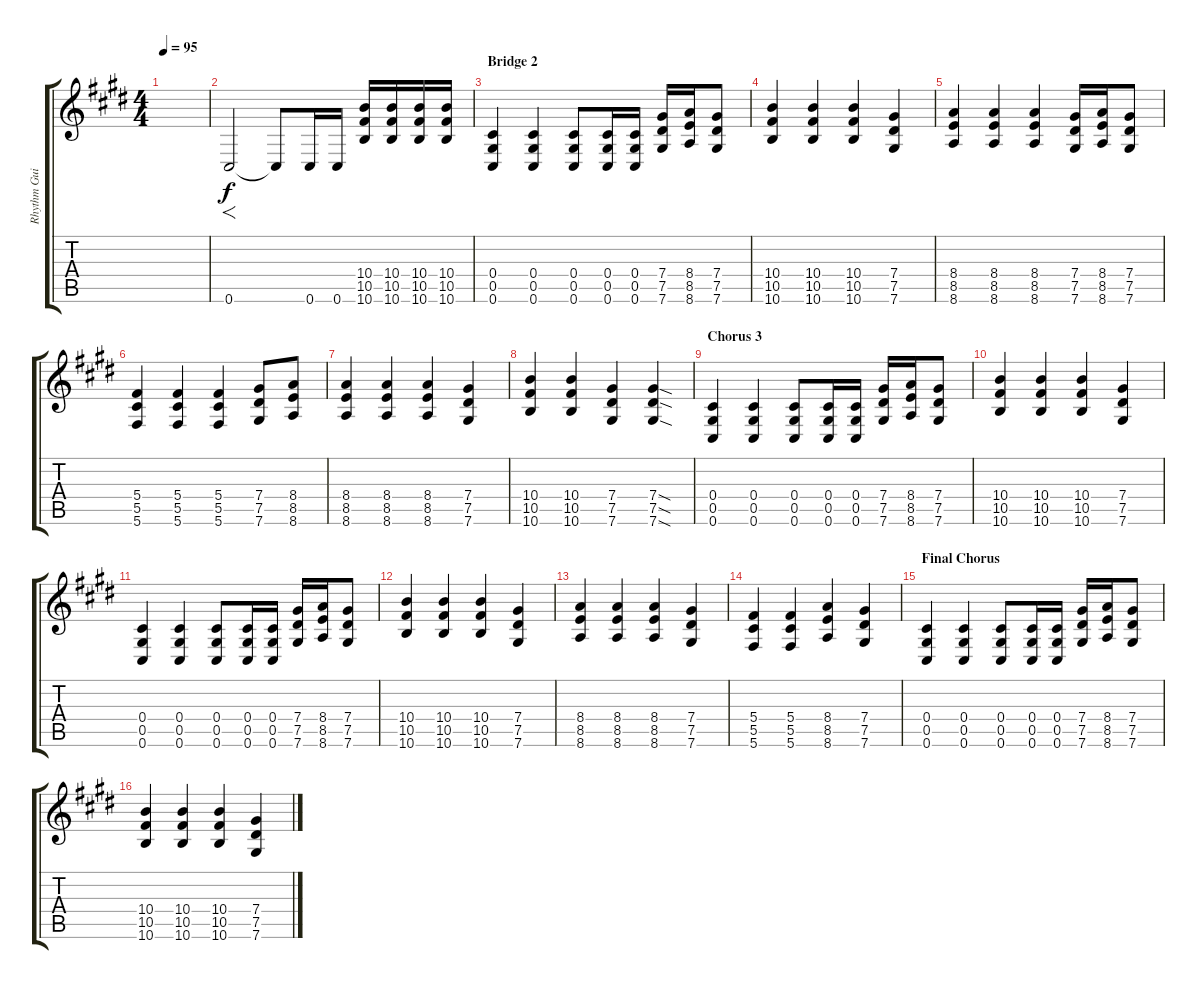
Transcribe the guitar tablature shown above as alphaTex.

\track ("Rhythm Guitar" "Rhythm Gui") {instrument distortionguitar}
\staff {score tabs}
\tuning (Eb4 Bb3 Gb3 Db3 Ab2 Db2) {hide}
\ts (4 4)
\tempo 95
\clef g2
\ks c#minor
|
0.6.2{f} 0.6{t}.8 0.6.16 0.6.16 (10.4 10.5 10.6).16 (10.4 10.5 10.6).16 (10.4 10.5 10.6).16 (10.4 10.5 10.6).16 |
\section ("" "Bridge 2")
(0.4 0.5 0.6).4 (0.4 0.5 0.6).4 (0.4 0.5 0.6).8 (0.4 0.5 0.6).16 (0.4 0.5 0.6).16 (7.4 7.5 7.6).16 (8.4 8.5 8.6).16 (7.4 7.5 7.6).8 |
(10.4 10.5 10.6).4 (10.4 10.5 10.6).4 (10.4 10.5 10.6).4 (7.4 7.5 7.6).4 |
(8.4 8.5 8.6).4 (8.4 8.5 8.6).4 (8.4 8.5 8.6).4 (7.4 7.5 7.6).16 (8.4 8.5 8.6).16 (7.4 7.5 7.6).8 |
(5.4 5.5 5.6).4 (5.4 5.5 5.6).4 (5.4 5.5 5.6).4 (7.4 7.5 7.6).8 (8.4 8.5 8.6).8 |
(8.4 8.5 8.6).4 (8.4 8.5 8.6).4 (8.4 8.5 8.6).4 (7.4 7.5 7.6).4 |
(10.4 10.5 10.6).4 (10.4 10.5 10.6).4 (7.4 7.5 7.6).4 (7.4{sod} 7.5{sod} 7.6{sod}).4 |
\section ("" "Chorus 3")
(0.4 0.5 0.6).4 (0.4 0.5 0.6).4 (0.4 0.5 0.6).8 (0.4 0.5 0.6).16 (0.4 0.5 0.6).16 (7.4 7.5 7.6).16 (8.4 8.5 8.6).16 (7.4 7.5 7.6).8 |
(10.4 10.5 10.6).4 (10.4 10.5 10.6).4 (10.4 10.5 10.6).4 (7.4 7.5 7.6).4 |
(0.4 0.5 0.6).4 (0.4 0.5 0.6).4 (0.4 0.5 0.6).8 (0.4 0.5 0.6).16 (0.4 0.5 0.6).16 (7.4 7.5 7.6).16 (8.4 8.5 8.6).16 (7.4 7.5 7.6).8 |
(10.4 10.5 10.6).4 (10.4 10.5 10.6).4 (10.4 10.5 10.6).4 (7.4 7.5 7.6).4 |
(8.4 8.5 8.6).4 (8.4 8.5 8.6).4 (8.4 8.5 8.6).4 (7.4 7.5 7.6).4 |
(5.4 5.5 5.6).4 (5.4 5.5 5.6).4 (8.4 8.5 8.6).4 (7.4 7.5 7.6).4 |
\section ("" "Final Chorus")
(0.4 0.5 0.6).4 (0.4 0.5 0.6).4 (0.4 0.5 0.6).8 (0.4 0.5 0.6).16 (0.4 0.5 0.6).16 (7.4 7.5 7.6).16 (8.4 8.5 8.6).16 (7.4 7.5 7.6).8 |
(10.4 10.5 10.6).4 (10.4 10.5 10.6).4 (10.4 10.5 10.6).4 (7.4 7.5 7.6).4
